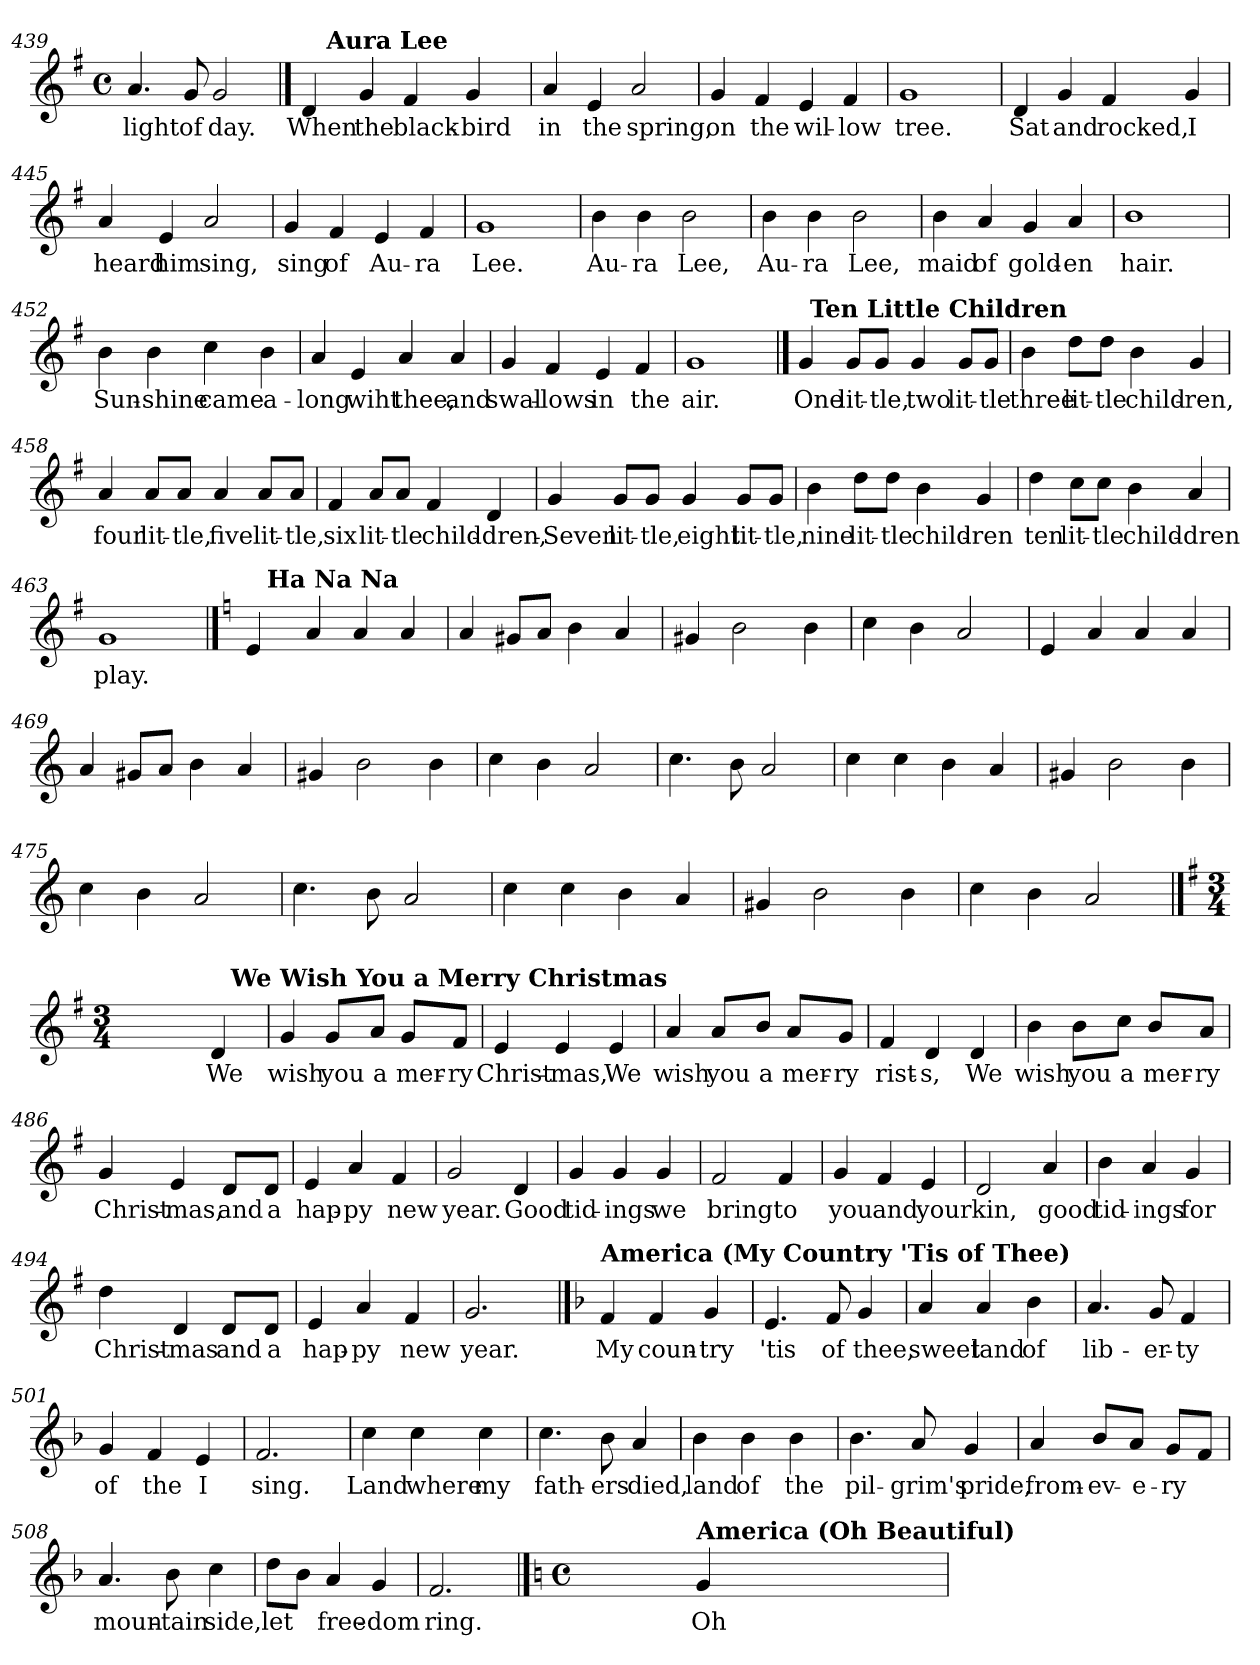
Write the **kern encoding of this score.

**kern	**text
*part1	*part1
*staff1	*staff1
*clefG2	*
*k[f#]	*
*G:	*
*M4/4	*
*met(c)	*
=439	=439
!	!LO:LY:b
4.a/	light
!	!LO:LY:b
8g/	of
!	!LO:LY:b
2g/	day.
!!LO:PB:g=z
==440	==440
!	!LO:LY:b
*^	*
4d/	16.ryy	When
!	!LO:TX:a:B:t=Aura Lee	!
.	2ryy	.
!	!	!LO:LY:b
4g/	.	the
!	!	!LO:LY:b
4f#/	.	black-
.	4ryy	.
!	!	!LO:LY:b
4g/	.	-bird
.	8ryy	.
.	32ryy	.
=441	=441	=441
!	!	!LO:LY:b
*v	*v	*
4a/	in
!	!LO:LY:b
4e/	the
!	!LO:LY:b
2a/	spring,
=442	=442
!	!LO:LY:b
4g/	on
!	!LO:LY:b
4f#/	the
!	!LO:LY:b
4e/	wil-
!	!LO:LY:b
4f#/	-low
=443	=443
!	!LO:LY:b
1g	tree.
!!LO:LB:g=z
=444	=444
!	!LO:LY:b
4d/	Sat
!	!LO:LY:b
4g/	and
!	!LO:LY:b
4f#/	rocked,
!	!LO:LY:b
4g/	I
=445	=445
!	!LO:LY:b
4a/	heard
!	!LO:LY:b
4e/	him
!	!LO:LY:b
2a/	sing,
=446	=446
!	!LO:LY:b
4g/	sing
!	!LO:LY:b
4f#/	of
!	!LO:LY:b
4e/	Au-
!	!LO:LY:b
4f#/	-ra
=447	=447
!	!LO:LY:b
1g	Lee.
!!LO:LB:g=z
=448	=448
!	!LO:LY:b
4b\	Au-
!	!LO:LY:b
4b\	-ra
!	!LO:LY:b
2b\	Lee,
=449	=449
!	!LO:LY:b
4b\	Au-
!	!LO:LY:b
4b\	-ra
!	!LO:LY:b
2b\	Lee,
=450	=450
!	!LO:LY:b
4b\	maid
!	!LO:LY:b
4a/	of
!	!LO:LY:b
4g/	gold-
!	!LO:LY:b
4a/	-en
=451	=451
!	!LO:LY:b
1b	hair.
!!LO:LB:g=z
=452	=452
!	!LO:LY:b
4b\	Sun-
!	!LO:LY:b
4b\	-shine
!	!LO:LY:b
4cc\	came
!	!LO:LY:b
4b\	a-
=453	=453
!	!LO:LY:b
4a/	-long
!	!LO:LY:b
4e/	wiht
!	!LO:LY:b
4a/	thee,
!	!LO:LY:b
4a/	and
=454	=454
!	!LO:LY:b
4g/	swal-
!	!LO:LY:b
4f#/	-lows
!	!LO:LY:b
4e/	in
!	!LO:LY:b
4f#/	the
=455	=455
!	!LO:LY:b
1g	air.
!!LO:LB:g=z
==456	==456
!	!LO:LY:b
*^	*
4g/	32ryy	One
!	!LO:TX:a:B:t=Ten Little Children	!
.	2ryy	.
!	!	!LO:LY:b
8g/L	.	lit-
!	!	!LO:LY:b
8g/J	.	-tle,
!	!	!LO:LY:b
4g/	.	two
.	4...ryy	.
!	!	!LO:LY:b
8g/L	.	lit-
!	!	!LO:LY:b
8g/J	.	-tle
=457	=457	=457
!	!	!LO:LY:b
*v	*v	*
4b\	three
!	!LO:LY:b
8dd\L	lit-
!	!LO:LY:b
8dd\J	-tle
!	!LO:LY:b
4b\	child-
!	!LO:LY:b
4g/	-ren,
=458	=458
!	!LO:LY:b
4a/	four
!	!LO:LY:b
8a/L	lit-
!	!LO:LY:b
8a/J	-tle,
!	!LO:LY:b
4a/	five
!	!LO:LY:b
8a/L	lit-
!	!LO:LY:b
8a/J	-tle,
=459	=459
!	!LO:LY:b
4f#/	six
!	!LO:LY:b
8a/L	lit-
!	!LO:LY:b
8a/J	-tle
!	!LO:LY:b
4f#/	child-
!	!LO:LY:b
4d/	-dren,-
!!LO:LB:g=z
=460	=460
!	!LO:LY:b
4g/	-Seven
!	!LO:LY:b
8g/L	lit-
!	!LO:LY:b
8g/J	-tle,
!	!LO:LY:b
4g/	eight
!	!LO:LY:b
8g/L	lit-
!	!LO:LY:b
8g/J	-tle,
=461	=461
!	!LO:LY:b
4b\	nine
!	!LO:LY:b
8dd\L	lit-
!	!LO:LY:b
8dd\J	-tle
!	!LO:LY:b
4b\	child-
!	!LO:LY:b
4g/	-ren
=462	=462
!	!LO:LY:b
4dd\	ten
!	!LO:LY:b
8cc\L	lit-
!	!LO:LY:b
8cc\J	-tle
!	!LO:LY:b
4b\	child-
!	!LO:LY:b
4a/	-dren
=463	=463
!	!LO:LY:b
1g	play.
!!LO:LB:g=z
==464	==464
*k[]	*
*C:	*
*^	*
4e/	16ryy	.
!	!LO:TX:a:B:t=Ha Na Na	!
.	2...ryy	.
4a/	.	.
4a/	.	.
4a/	.	.
*v	*v	*
=465	=465
4a/	.
8g#X/L	.
8a/J	.
4b\	.
4a/	.
=466	=466
4g#X/	.
2b\	.
4b\	.
=467	=467
4cc\	.
4b\	.
2a/	.
=468	=468
4e/	.
4a/	.
4a/	.
4a/	.
=469	=469
4a/	.
8g#X/L	.
8a/J	.
4b\	.
4a/	.
=470	=470
4g#X/	.
2b\	.
4b\	.
=471	=471
4cc\	.
4b\	.
2a/	.
!!LO:LB:g=z
=472	=472
4.cc\	.
8b\	.
2a/	.
=473	=473
4cc\	.
4cc\	.
4b\	.
4a/	.
=474	=474
4g#X/	.
2b\	.
4b\	.
=475	=475
4cc\	.
4b\	.
2a/	.
=476	=476
4.cc\	.
8b\	.
2a/	.
=477	=477
4cc\	.
4cc\	.
4b\	.
4a/	.
=478	=478
4g#X/	.
2b\	.
4b\	.
=479	=479
4cc\	.
4b\	.
2a/	.
!!LO:LB:g=z
==480	==480
*k[f#]	*
*G:	*
*M3/4	*
*^	*
4ryy	2ryy	.
4ryy	.	.
!	!	!LO:LY:b
4d/	16ryy	We
!	!LO:TX:a:B:t=We Wish You a Merry Christmas	!
.	8.ryy	.
=481	=481	=481
!	!	!LO:LY:b
*v	*v	*
4g/	wish
!	!LO:LY:b
8g/L	you
!	!LO:LY:b
8a/J	a
!	!LO:LY:b
8g/L	mer-
!	!LO:LY:b
8f#/J	-ry
=482	=482
!	!LO:LY:b
4e/	Christ-
!	!LO:LY:b
4e/	-mas,
!	!LO:LY:b
4e/	We
=483	=483
!	!LO:LY:b
4a/	wish
!	!LO:LY:b
8a/L	you
!	!LO:LY:b
8b/J	a
!	!LO:LY:b
8a/L	mer-
!	!LO:LY:b
8g/J	-ry
=484	=484
!	!LO:LY:b
4f#/	rist-
!	!LO:LY:b
4d/	-s,
!	!LO:LY:b
4d/	We
=485	=485
!	!LO:LY:b
4b\	wish
!	!LO:LY:b
8b\L	you
!	!LO:LY:b
8cc\J	a
!	!LO:LY:b
8b/L	mer-
!	!LO:LY:b
8a/J	-ry
=486	=486
!	!LO:LY:b
4g/	Christ-
!	!LO:LY:b
4e/	-mas,
!	!LO:LY:b
8d/L	and
!	!LO:LY:b
8d/J	a
=487	=487
!	!LO:LY:b
4e/	hap-
!	!LO:LY:b
4a/	-py
!	!LO:LY:b
4f#/	new
!!LO:LB:g=z
=488	=488
!	!LO:LY:b
2g/	year.
!	!LO:LY:b
4d/	Good
=489	=489
!	!LO:LY:b
4g/	tid-
!	!LO:LY:b
4g/	-ings
!	!LO:LY:b
4g/	we
=490	=490
!	!LO:LY:b
2f#/	bring
!	!LO:LY:b
4f#/	to
=491	=491
!	!LO:LY:b
4g/	you
!	!LO:LY:b
4f#/	and
!	!LO:LY:b
4e/	your
=492	=492
!	!LO:LY:b
2d/	kin,
!	!LO:LY:b
4a/	good
=493	=493
!	!LO:LY:b
4b\	tid-
!	!LO:LY:b
4a/	-ings
!	!LO:LY:b
4g/	for
=494	=494
!	!LO:LY:b
4dd\	Christ-
!	!LO:LY:b
4d/	-mas
!	!LO:LY:b
8d/L	and
!	!LO:LY:b
8d/J	a
=495	=495
!	!LO:LY:b
4e/	hap-
!	!LO:LY:b
4a/	-py
!	!LO:LY:b
4f#/	new
=496	=496
!	!LO:LY:b
2.g/	year.
!!LO:PB:g=z
==497	==497
*k[b-]	*
*F:	*
!LO:TX:a:B:t=America (My Country 'Tis of Thee)	!
!	!LO:LY:b
4f/	My
!	!LO:LY:b
4f/	coun-
!	!LO:LY:b
4g/	-try
=498	=498
!	!LO:LY:b
4.e/	'tis
!	!LO:LY:b
8f/	of
!	!LO:LY:b
4g/	thee,
=499	=499
!	!LO:LY:b
4a/	sweet
!	!LO:LY:b
4a/	land
!	!LO:LY:b
4b-\	of
=500	=500
!	!LO:LY:b
4.a/	lib-
!	!LO:LY:b
8g/	-er-
!	!LO:LY:b
4f/	-ty
=501	=501
!	!LO:LY:b
4g/	of
!	!LO:LY:b
4f/	the
!	!LO:LY:b
4e/	I
=502	=502
!	!LO:LY:b
2.f/	sing.
=503	=503
!	!LO:LY:b
4cc\	Land
!	!LO:LY:b
4cc\	where
!	!LO:LY:b
4cc\	my
=504	=504
!	!LO:LY:b
4.cc\	fath-
!	!LO:LY:b
8b-\	-ers
!	!LO:LY:b
4a/	died,
!!LO:LB:g=z
=505	=505
!	!LO:LY:b
4b-\	land
!	!LO:LY:b
4b-\	of
!	!LO:LY:b
4b-\	the
=506	=506
!	!LO:LY:b
4.b-\	pil-
!	!LO:LY:b
8a/	-grim's
!	!LO:LY:b
4g/	pride,
=507	=507
!	!LO:LY:b
4a/	from-
!	!LO:LY:b
8b-/L	-ev-
!	!LO:LY:b
8a/J	-e-
!	!LO:LY:b
8g/L	-ry
8f/J	.
=508	=508
!	!LO:LY:b
4.a/	moun-
!	!LO:LY:b
8b-\	-tain
!	!LO:LY:b
4cc\	side,
=509	=509
!	!LO:LY:b
8dd\L	let
8b-\J	.
!	!LO:LY:b
4a/	free-
!	!LO:LY:b
4g/	-dom
=510	=510
!	!LO:LY:b
2.f/	ring.
!!LO:LB:g=z
==511	==511
*k[]	*
*C:	*
*M4/4	*
*met(c)	*
2ryy	.
4ryy	.
!LO:TX:a:B:t=America (Oh Beautiful)	!
!	!LO:LY:b
4g/	Oh
=	=
*-	*-
